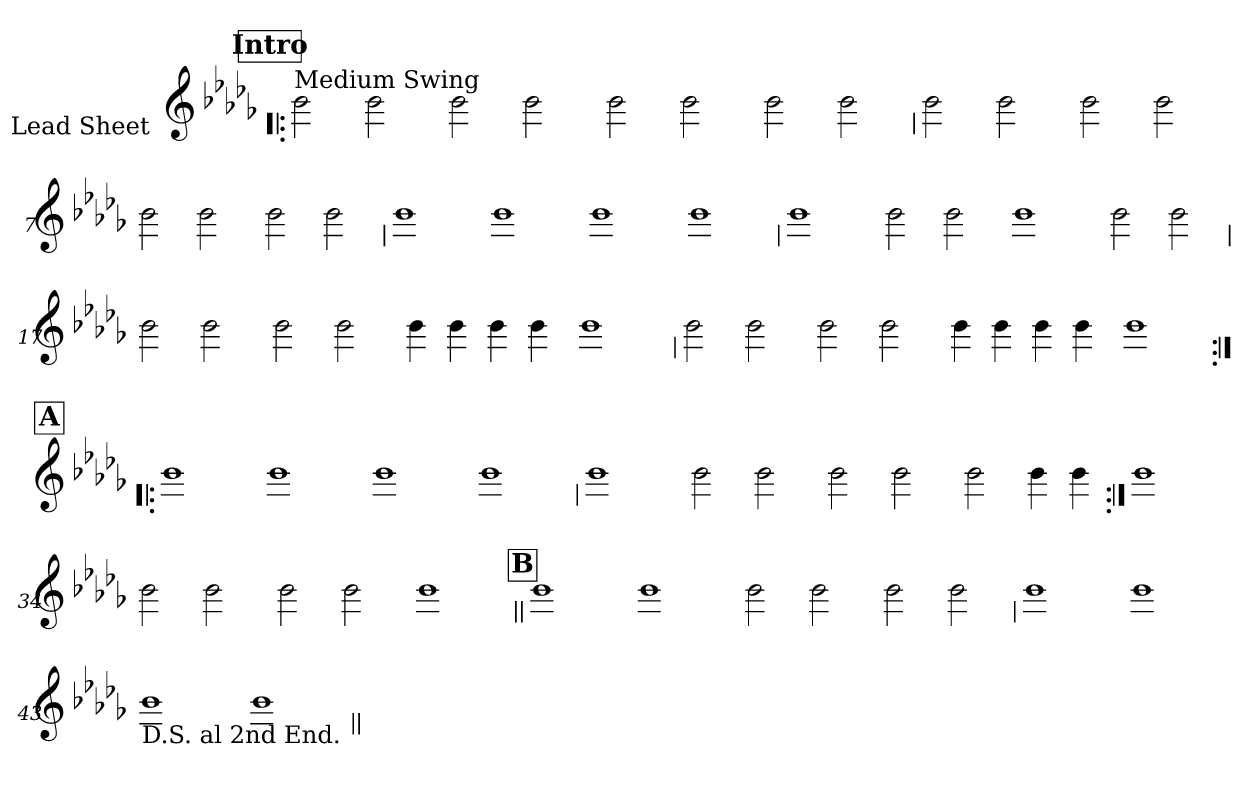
**kern
*part1
*staff1
*I"Lead Sheet
*stria0
*clefG2
*k[b-e-a-d-g-]
*D-:
!!LO:REH:place=s1:a:t=Intro
=1!|:
!LO:TX:a:t=Medium Swing
2b-
2b-
=2-
2b-
2b-
=3-
2b-
2b-
=4-
2b-
2b-
!!LO:LB:g=z
=5
2b-
2b-
=6-
2b-
2b-
=7-
2b-
2b-
=8-
2b-
2b-
!!LO:LB:g=z
=9
1b-
=10-
1b-
=11-
1b-
=12-
1b-
!!LO:LB:g=z
=13
1b-
=14-
2b-
2b-
=15-
1b-
=16-
2b-
2b-
!!LO:LB:g=z
=17
2b-
2b-
=18-
2b-
2b-
=19-
4b-
4b-
4b-
4b-
=20-
1b-
!!LO:LB:g=z
=21
2b-
2b-
=22-
2b-
2b-
=23-
4b-
4b-
4b-
4b-
=24-
1b-
!!LO:LB:g=z
!!LO:REH:place=s1:a:t=A
=25:|!|:
1b-
=26-
1b-
=27-
1b-
=28-
1b-
!!LO:LB:g=z
=29
1b-
=30-
2b-
2b-
=31-
2b-
2b-
=32-
2b-
4b-
4b-
!!LO:LB:g=z
=33:|!
1b-
=34-
2b-
2b-
=35-
2b-
2b-
=36-
1b-
!!LO:LB:g=z
!!LO:REH:place=s1:a:t=B
=37||
1b-
=38-
1b-
=39-
2b-
2b-
=40-
2b-
2b-
!!LO:LB:g=z
=41
1b-
=42-
1b-
=43-
!LO:TX:b:t=D.S. al 2nd End.
1b-
=44-
1b-
=||
*-
